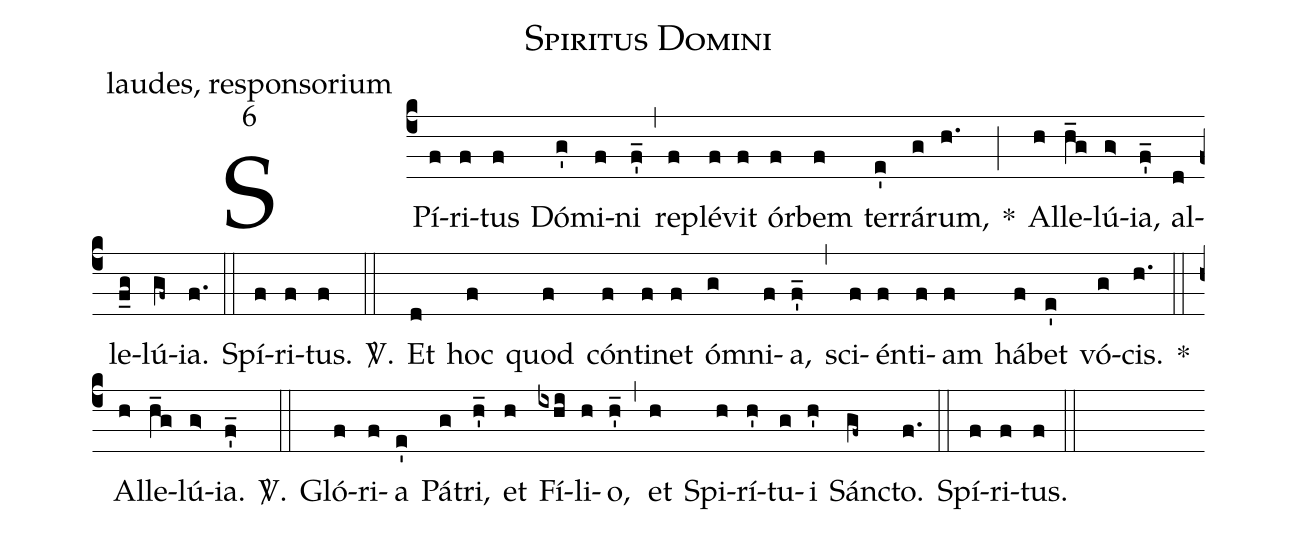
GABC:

name: Spiritus Domini;
office-part: laudes, responsorium;
mode: 6;
%%
(c4)
SPí(f)ri(f)tus(f) Dó(g')mi(f)ni(f'_) (,)
re(f)plé(f)vit(f) ór(f)bem(f) ter(e')rá(g)rum,(h.) *(;)
Al(h)le(h_g)lú(g>)ia,(f'_) al(d)le(f_g)lú(gf~)ia.(f.) (::)
Spí(f)ri(f)tus.(f) <sp>V/</sp>.(::)
Et(d) hoc(f) quod(f) cón(f)ti(f)net(f) ó(g)mni(f)a,(f'_) (,)
sci(f)én(f)ti(f)am(f) há(f)bet(e') vó(g)cis.(h.) *(::)
Al(h)le(h_g)lú(g>)ia.(f'_) <sp>V/</sp>.(::)
Gló(f)ri(f)a(e') Pá(g)tri,(h'_) et(h) Fí(ixhi)li(h)o,(h'_) (,)
et(h) Spi(h)rí(h')tu(g)i(h') Sán(gf~)cto.(f.) (::)
Spí(f)ri(f)tus.(f) (::)
